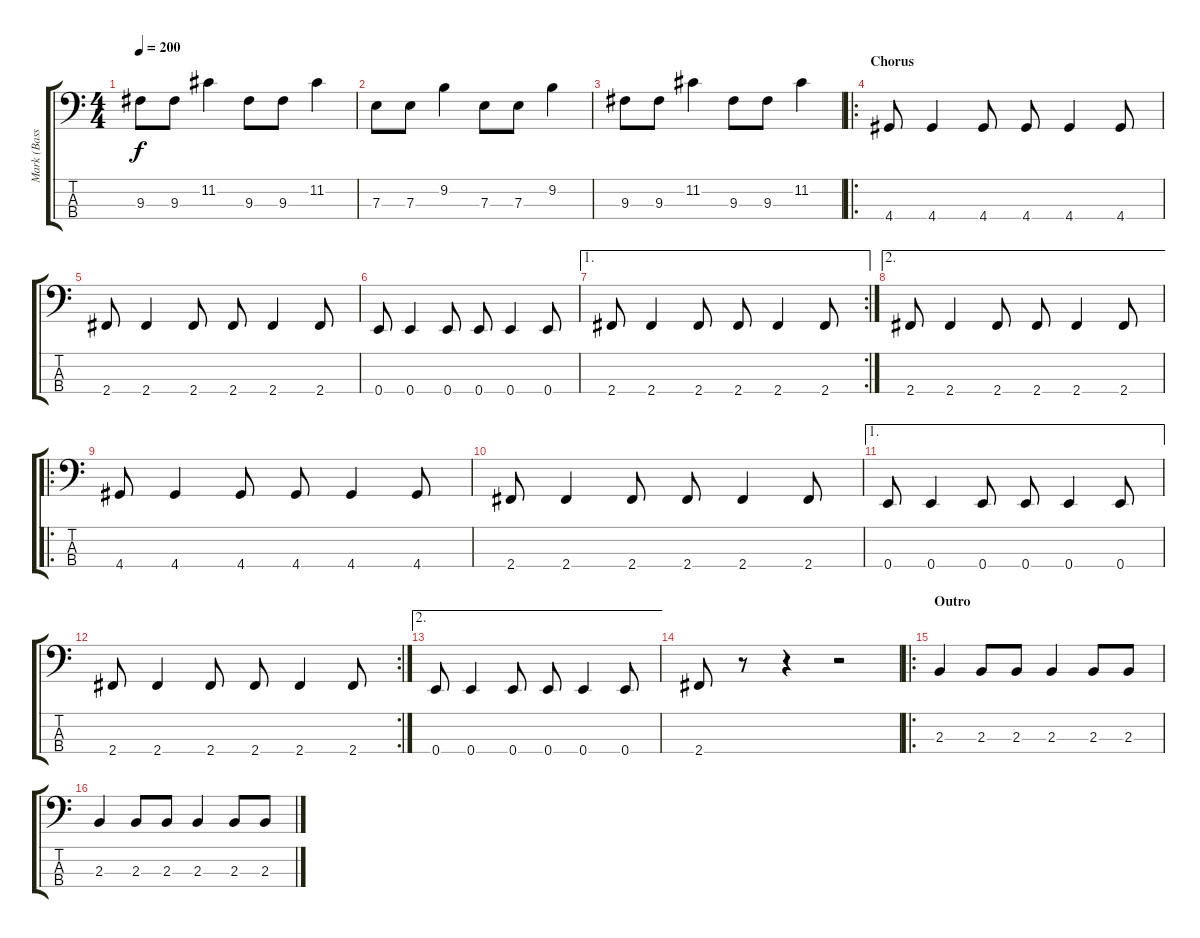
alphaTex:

\track ("Mark (Bass)" "Mark (Bass") {instrument electricbasspick}
\staff {score tabs}
\tuning (G2 D2 A1 E1) {hide}
\ts (4 4)
\tempo 200
\clef f4
\ks c
9.3.8{dy f} 9.3.8 11.2.4 9.3.8 9.3.8 11.2.4 |
7.3.8 7.3.8 9.2.4 7.3.8 7.3.8 9.2.4 |
9.3.8 9.3.8 11.2.4 9.3.8 9.3.8 11.2.4 |
\ro
\section ("" "Chorus")
4.4.8 4.4.4 4.4.8 4.4.8 4.4.4 4.4.8 |
2.4.8 2.4.4 2.4.8 2.4.8 2.4.4 2.4.8 |
0.4.8 0.4.4 0.4.8 0.4.8 0.4.4 0.4.8 |
\ae 1
\rc 2
2.4.8 2.4.4 2.4.8 2.4.8 2.4.4 2.4.8 |
\ae 2
2.4.8 2.4.4 2.4.8 2.4.8 2.4.4 2.4.8 |
\ro
4.4.8 4.4.4 4.4.8 4.4.8 4.4.4 4.4.8 |
2.4.8 2.4.4 2.4.8 2.4.8 2.4.4 2.4.8 |
\ae 1
0.4.8 0.4.4 0.4.8 0.4.8 0.4.4 0.4.8 |
\rc 2
2.4.8 2.4.4 2.4.8 2.4.8 2.4.4 2.4.8 |
\ae 2
0.4.8 0.4.4 0.4.8 0.4.8 0.4.4 0.4.8 |
2.4.8 r.8 r.4 r.2 |
\ro
\section ("" "Outro")
2.3.4 2.3.8 2.3.8 2.3.4 2.3.8 2.3.8 |
2.3.4 2.3.8 2.3.8 2.3.4 2.3.8 2.3.8
